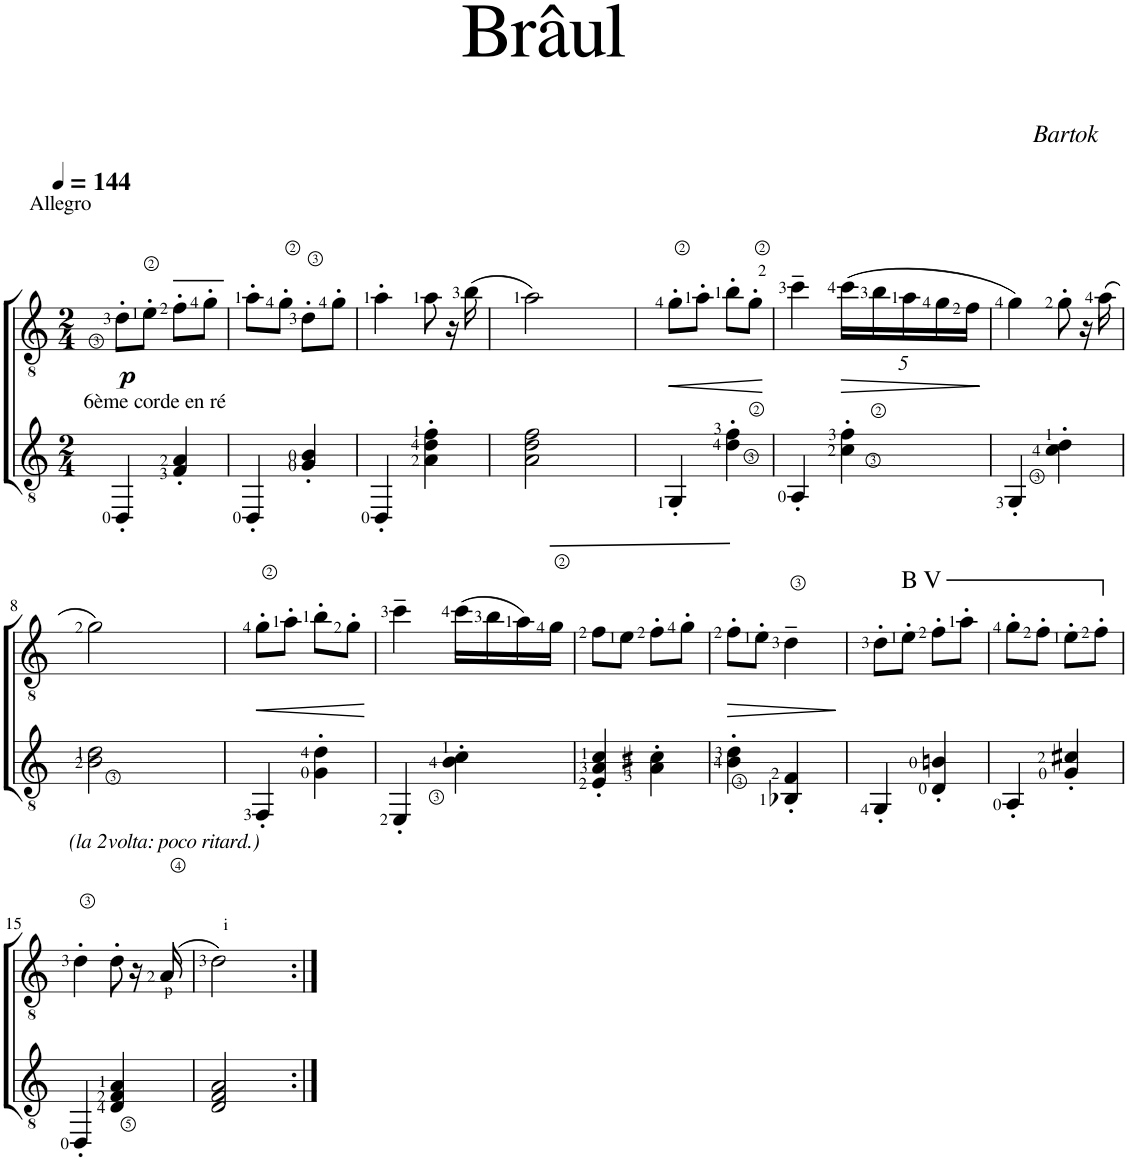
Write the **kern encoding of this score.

**kern	**kern	**dynam
*part2	*part1	*part1
*staff2	*staff1	*staff1
*I"Guitare classique	*I"Guitare 1	*
*clefGv2	*clefGv2	*
*k[]	*k[]	*
*M2/4	*M2/4	*
*MM144	*MM144	*
=1	=1	=1
!	!LO:TX:a:t=Allegro	!
!LO:TX:a:t=6ème corde en ré	!	!
!	!	!LO:DY:b
4DD'/	8d'\L	p
.	8e'\J	.
4F/' 4A/'	8f'\L	.
.	8g'\J	.
=2	=2	=2
4DD'/	8a'\L	.
.	8g'\J	.
4G/' 4B/'	8d'\L	.
.	8g'\J	.
=3	=3	=3
4DD'/	4a'\	.
4A\' 4d\' 4f\'	8a\	.
.	16r	.
.	(16b\	.
=4	=4	=4
2A\ 2d\ 2f\	2a\)	.
=5	=5	=5
!	!	!LO:HP:b
4GG'/	8g'\L	<
.	8a'\J	.
4d\' 4f\'	8b'\L	.
.	8g'\J	.
.	.	[
=6	=6	=6
4AA'/	4cc~\	.
*	*Xbrackettup	*
!	!	!LO:HP:b
4c\' 4f\'	(20cc\LL	>
.	20b\	.
.	20a\	.
.	20g\	.
.	20f\JJ	.
.	.	]
=7	=7	=7
4GG'/	4g\)	.
4c\' 4d\'	8g'\	.
.	16r	.
.	(16a\	.
!!LO:LB:g=z
=8	=8	=8
2B\ 2d\	2g\)	.
=9	=9	=9
!	!	!LO:HP:b
4FF'/	8g'\L	<
.	8a'\J	.
4G\' 4d\'	8b'\L	.
.	8g'\J	.
.	.	[
=10	=10	=10
4EE'/	4cc~\	.
4B\' 4c\'	(16cc\LL	.
.	16b\	.
.	16a\)	.
.	16g\JJ	.
=11	=11	=11
4E/' 4A/' 4c/'	8f\L	.
.	8e\J	.
4A\' 4c#X\'	8f'\L	.
.	8g'\J	.
=12	=12	=12
!	!	!LO:HP:b
4B\' 4d\'	8f'\L	>
.	8e'\J	.
4BB-X/' 4F/'	4d~\	.
.	.	]
=13	=13	=13
4GG'/	8d'\L	.
!	!LO:TX:a:t=B V	!
.	8e'\J	.
4D/' 4Bn/'	8f'\L	.
.	8a'\J	.
=14	=14	=14
4AA'/	8g'\L	.
.	8f'\J	.
4G/' 4c#X/'	8e'\L	.
.	8f'\J	.
!!LO:LB:g=z
=15	=15	=15
4DD'/	4d'\	.
!	!LO:TX:a:i:t=(la 2volta&colon; poco ritard.)	!
4D/ 4F/ 4A/	8d'\	.
.	16r	.
.	(16A/	.
=16	=16	=16
2D/ 2F/ 2A/	2d\)	.
=:|!	=:|!	=:|!
*-	*-	*-
